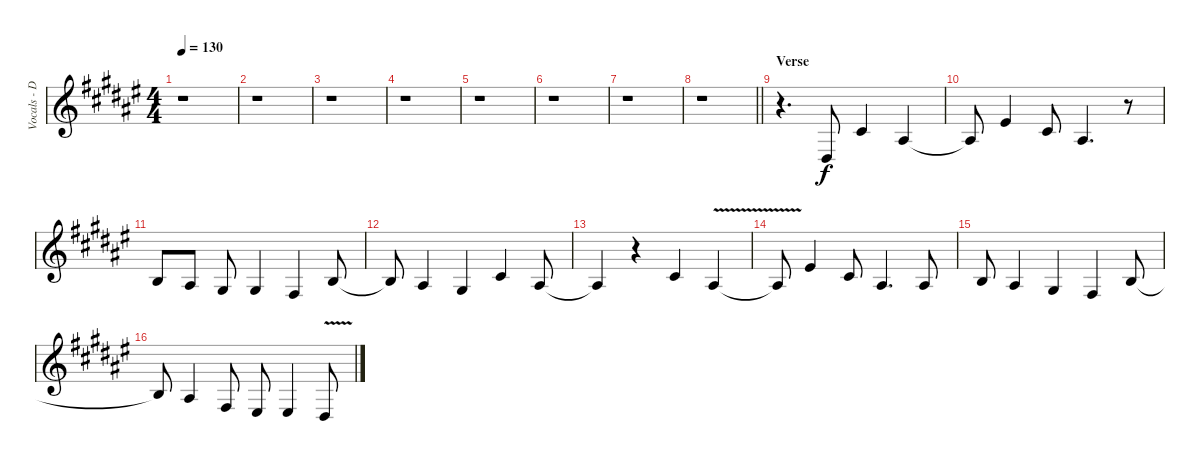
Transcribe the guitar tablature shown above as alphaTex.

\track ("Vocals - Daniel de Jongh" "Vocals - D") {instrument synthvoice}
\staff {score}
\tuning (E4 B3 G3 D3 A2 E2 B1) {hide}
\ts (4 4)
\tempo 130
\clef g2
\ks d#minor
r.1{dy f} |
r.1 |
r.1 |
r.1 |
r.1 |
r.1 |
r.1 |
\barLineRight lightlight
r.1 |
\section ("" "Verse")
r.4{d} 1.4.8 2.2.4 3.3.4 |
3.3{t}.8 1.1.4 2.2.8 3.3.4{d} r.8 |
0.2.8 3.3.8 1.3.8 1.3.4 4.4.4 0.2.8 |
0.2{t}.8 3.3.4 1.3.4 2.2.4 3.3.8 |
3.3{t}.4 r.4 2.2.4 3.3{v}.4 |
3.3{t}.8 1.1.4 2.2.8 3.3.4{d} 3.3.8 |
0.2.8 3.3.4 1.3.4 4.4.4 0.2.8 |
0.2{t}.8 3.3.4 4.4.8 3.4.8 3.4.4 1.4{v}.8
